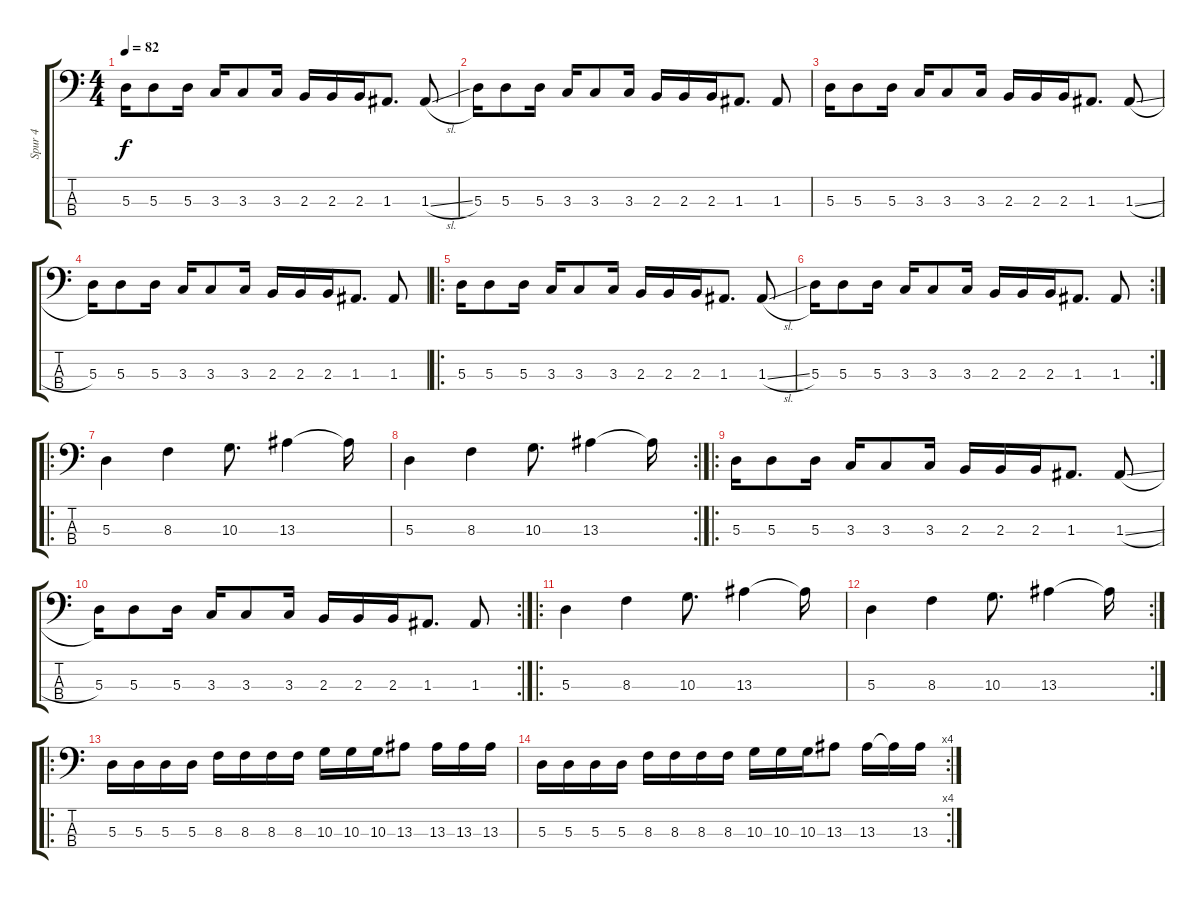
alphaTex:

\track ("Spur 4" "Spur 4") {instrument electricbassfinger}
\staff {score tabs}
\tuning (G2 D2 A1 E1) {hide}
\ts (4 4)
\tempo 82
\clef f4
\ks c
5.3.16{dy f} 5.3.8 5.3.16 3.3.16 3.3.8 3.3.16 2.3.16 2.3.16 2.3.16 1.3.8{d} 1.3{sl}.8 |
5.3.16 5.3.8 5.3.16 3.3.16 3.3.8 3.3.16 2.3.16 2.3.16 2.3.16 1.3.8{d} 1.3.8 |
5.3.16 5.3.8 5.3.16 3.3.16 3.3.8 3.3.16 2.3.16 2.3.16 2.3.16 1.3.8{d} 1.3{sl}.8 |
5.3.16 5.3.8 5.3.16 3.3.16 3.3.8 3.3.16 2.3.16 2.3.16 2.3.16 1.3.8{d} 1.3.8 |
\ro
5.3.16 5.3.8 5.3.16 3.3.16 3.3.8 3.3.16 2.3.16 2.3.16 2.3.16 1.3.8{d} 1.3{sl}.8 |
\rc 2
5.3.16 5.3.8 5.3.16 3.3.16 3.3.8 3.3.16 2.3.16 2.3.16 2.3.16 1.3.8{d} 1.3.8 |
\ro
5.3.4 8.3.4 10.3.8{d} 13.3.4 13.3{t}.16 |
\rc 2
5.3.4 8.3.4 10.3.8{d} 13.3.4 13.3{t}.16 |
\ro
5.3.16 5.3.8 5.3.16 3.3.16 3.3.8 3.3.16 2.3.16 2.3.16 2.3.16 1.3.8{d} 1.3{sl}.8 |
\rc 2
5.3.16 5.3.8 5.3.16 3.3.16 3.3.8 3.3.16 2.3.16 2.3.16 2.3.16 1.3.8{d} 1.3.8 |
\ro
5.3.4 8.3.4 10.3.8{d} 13.3.4 13.3{t}.16 |
\rc 2
5.3.4 8.3.4 10.3.8{d} 13.3.4 13.3{t}.16 |
\ro
5.3.16 5.3.16 5.3.16 5.3.16 8.3.16 8.3.16 8.3.16 8.3.16 10.3.16 10.3.16 10.3.16 13.3.8 13.3.16 13.3.16 13.3.16 |
\rc 4
5.3.16 5.3.16 5.3.16 5.3.16 8.3.16 8.3.16 8.3.16 8.3.16 10.3.16 10.3.16 10.3.16 13.3.8 13.3.16 13.3{t}.16 13.3.16
